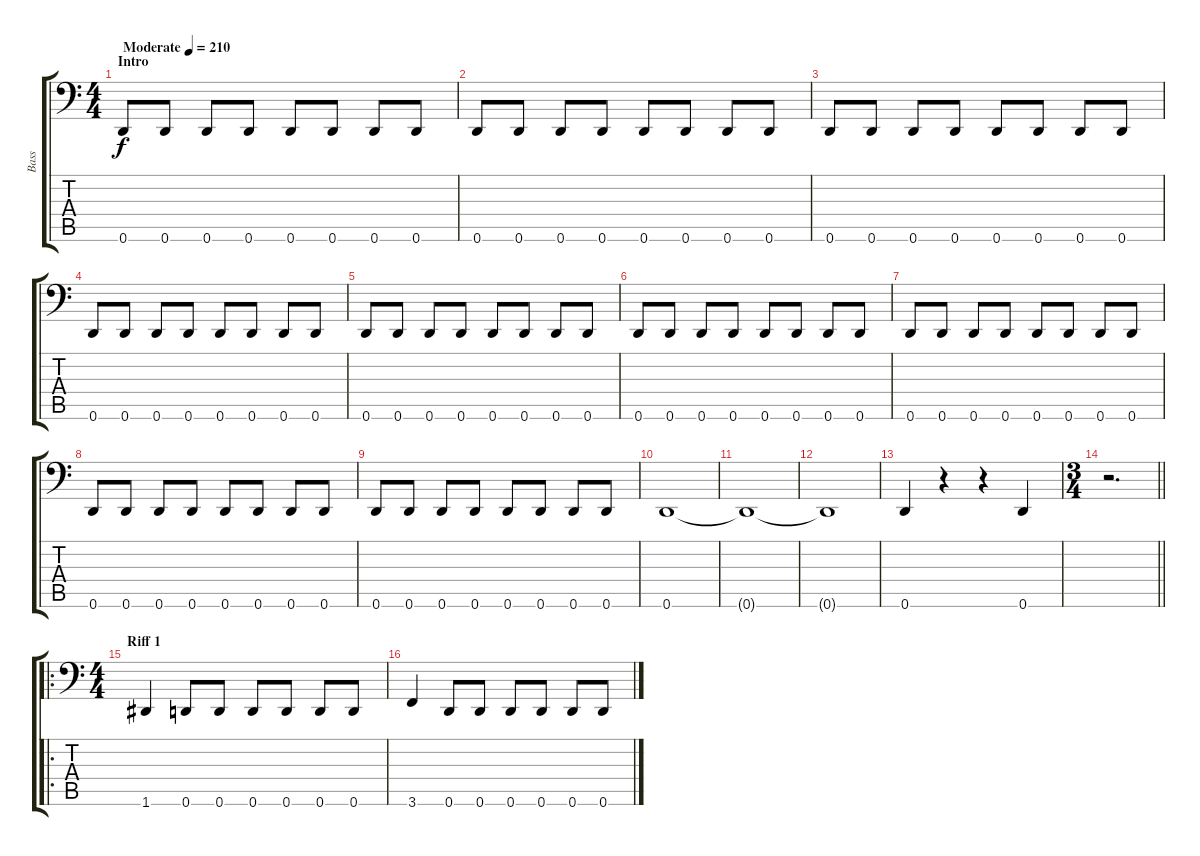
\track ("Bass" "Bass") {instrument electricbassfinger}
\staff {score tabs}
\tuning (D3 A2 F2 C2 G1 D1) {hide}
\ts (4 4)
\section ("" "Intro")
\tempo (210 "Moderate")
\clef f4
\ks c
0.6.8{dy f instrument electricbassfinger} 0.6.8 0.6.8 0.6.8 0.6.8 0.6.8 0.6.8 0.6.8 |
0.6.8 0.6.8 0.6.8 0.6.8 0.6.8 0.6.8 0.6.8 0.6.8 |
0.6.8 0.6.8 0.6.8 0.6.8 0.6.8 0.6.8 0.6.8 0.6.8 |
0.6.8 0.6.8 0.6.8 0.6.8 0.6.8 0.6.8 0.6.8 0.6.8 |
0.6.8 0.6.8 0.6.8 0.6.8 0.6.8 0.6.8 0.6.8 0.6.8 |
0.6.8 0.6.8 0.6.8 0.6.8 0.6.8 0.6.8 0.6.8 0.6.8 |
0.6.8 0.6.8 0.6.8 0.6.8 0.6.8 0.6.8 0.6.8 0.6.8 |
0.6.8 0.6.8 0.6.8 0.6.8 0.6.8 0.6.8 0.6.8 0.6.8 |
0.6.8 0.6.8 0.6.8 0.6.8 0.6.8 0.6.8 0.6.8 0.6.8 |
0.6.1 |
0.6{t}.1 |
0.6{t}.1 |
0.6.4 r.4 r.4 0.6.4 |
\ts (3 4)
\barLineRight lightlight
r.2{d} |
\ro
\ts (4 4)
\section ("" "Riff 1")
1.6.4 0.6.8 0.6.8 0.6.8 0.6.8 0.6.8 0.6.8 |
3.6.4 0.6.8 0.6.8 0.6.8 0.6.8 0.6.8 0.6.8
